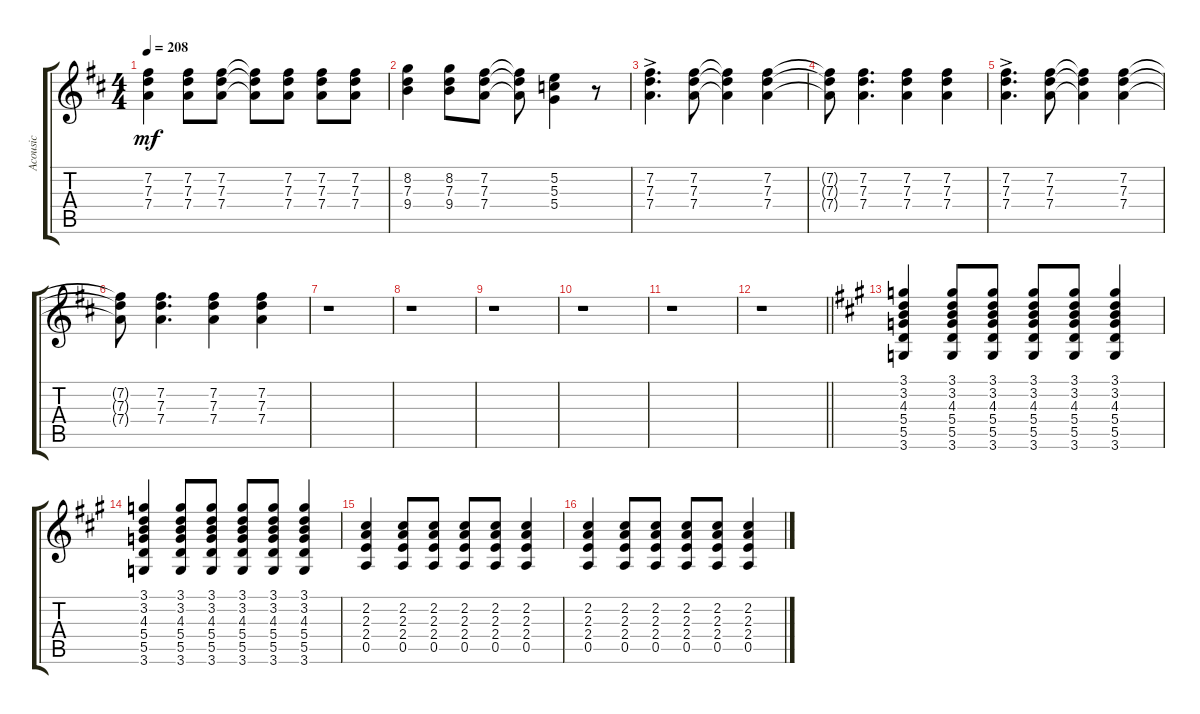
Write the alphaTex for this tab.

\track ("Acousic" "Acousic") {instrument acousticguitarsteel}
\staff {score tabs}
\tuning (E4 B3 G3 D3 A2 E2) {hide}
\ts (4 4)
\tempo 208
\clef g2
\ks d
(7.2 7.3 7.4).4{dy mf} (7.2 7.3 7.4).8 (7.2 7.3 7.4).8 (7.2{t} 7.3{t} 7.4{t}).8 (7.2 7.3 7.4).8 (7.2 7.3 7.4).8 (7.2 7.3 7.4).8 |
(8.2 7.3 9.4).4 (8.2 7.3 9.4).8 (7.2 7.3 7.4).8 (7.2{t} 7.3{t} 7.4{t}).8 (5.2 5.3 5.4).4 r.8 |
(7.2{ac} 7.3{ac} 7.4{ac}).4{d} (7.2 7.3 7.4).8 (7.2{t} 7.3{t} 7.4{t}).4 (7.2 7.3 7.4).4 |
(7.2{t} 7.3{t} 7.4{t}).8 (7.2 7.3 7.4).4{d} (7.2 7.3 7.4).4 (7.2 7.3 7.4).4 |
(7.2{ac} 7.3{ac} 7.4{ac}).4{d} (7.2 7.3 7.4).8 (7.2{t} 7.3{t} 7.4{t}).4 (7.2 7.3 7.4).4 |
(7.2{t} 7.3{t} 7.4{t}).8 (7.2 7.3 7.4).4{d} (7.2 7.3 7.4).4 (7.2 7.3 7.4).4 |
r.1 |
r.1 |
r.1 |
r.1 |
r.1 |
\barLineRight lightlight
r.1 |
\ks a
(3.1 3.2 4.3 5.4 5.5 3.6).4 (3.1 3.2 4.3 5.4 5.5 3.6).8 (3.1 3.2 4.3 5.4 5.5 3.6).8 (3.1 3.2 4.3 5.4 5.5 3.6).8 (3.1 3.2 4.3 5.4 5.5 3.6).8 (3.1 3.2 4.3 5.4 5.5 3.6).4 |
(3.1 3.2 4.3 5.4 5.5 3.6).4 (3.1 3.2 4.3 5.4 5.5 3.6).8 (3.1 3.2 4.3 5.4 5.5 3.6).8 (3.1 3.2 4.3 5.4 5.5 3.6).8 (3.1 3.2 4.3 5.4 5.5 3.6).8 (3.1 3.2 4.3 5.4 5.5 3.6).4 |
(2.2 2.3 2.4 0.5).4 (2.2 2.3 2.4 0.5).8 (2.2 2.3 2.4 0.5).8 (2.2 2.3 2.4 0.5).8 (2.2 2.3 2.4 0.5).8 (2.2 2.3 2.4 0.5).4 |
(2.2 2.3 2.4 0.5).4 (2.2 2.3 2.4 0.5).8 (2.2 2.3 2.4 0.5).8 (2.2 2.3 2.4 0.5).8 (2.2 2.3 2.4 0.5).8 (2.2 2.3 2.4 0.5).4
